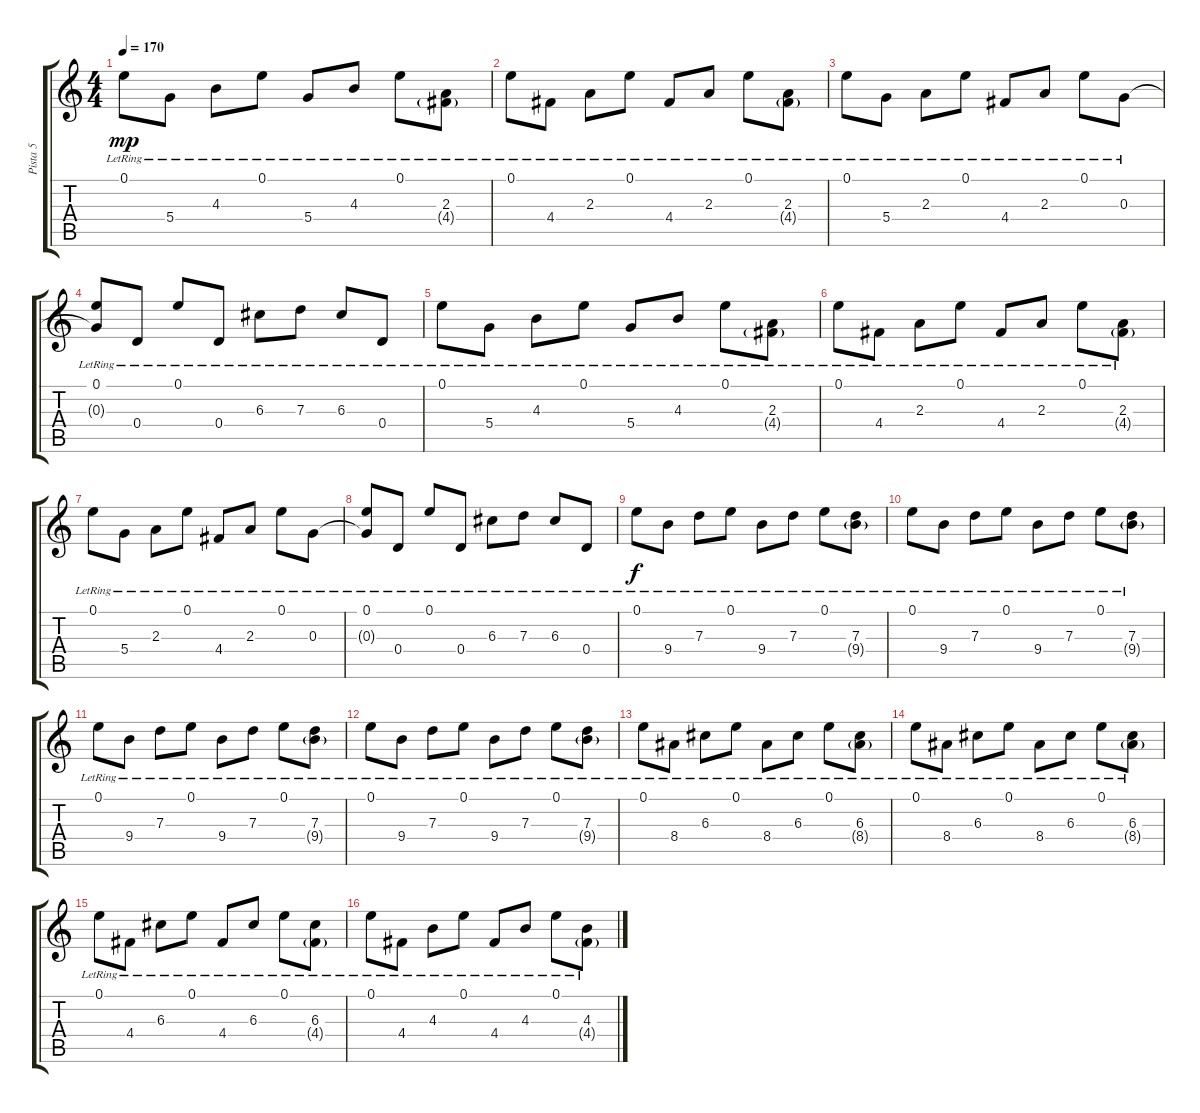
\track ("Pista 5" "Pista 5") {instrument acousticguitarsteel}
\staff {score tabs}
\tuning (E4 B3 G3 D3 A2 D2) {hide}
\ts (4 4)
\tempo 170
\clef g2
\ks c
0.1{lr}.8{dy mp} 5.4{lr}.8 4.3{lr}.8 0.1{lr}.8 5.4{lr}.8 4.3{lr}.8 0.1{lr}.8 (2.3{lr} 4.4{g lr}).8 |
0.1{lr}.8 4.4{lr}.8 2.3{lr}.8 0.1{lr}.8 4.4{lr}.8 2.3{lr}.8 0.1{lr}.8 (2.3{lr} 4.4{g lr}).8 |
0.1{lr}.8 5.4{lr}.8 2.3{lr}.8 0.1{lr}.8 4.4{lr}.8 2.3{lr}.8 0.1{lr}.8 0.3{lr}.8 |
(0.1{lr} 0.3{t}).8 0.4{lr}.8 0.1{lr}.8 0.4{lr}.8 6.3{lr}.8 7.3{lr}.8 6.3{lr}.8 0.4{lr}.8 |
0.1{lr}.8 5.4{lr}.8 4.3{lr}.8 0.1{lr}.8 5.4{lr}.8 4.3{lr}.8 0.1{lr}.8 (2.3{lr} 4.4{g lr}).8 |
0.1{lr}.8 4.4{lr}.8 2.3{lr}.8 0.1{lr}.8 4.4{lr}.8 2.3{lr}.8 0.1{lr}.8 (2.3{lr} 4.4{g lr}).8 |
0.1{lr}.8 5.4{lr}.8 2.3{lr}.8 0.1{lr}.8 4.4{lr}.8 2.3{lr}.8 0.1{lr}.8 0.3{lr}.8 |
(0.1{lr} 0.3{t}).8 0.4{lr}.8 0.1{lr}.8 0.4{lr}.8 6.3{lr}.8 7.3{lr}.8 6.3{lr}.8 0.4{lr}.8 |
0.1{lr}.8{dy f} 9.4{lr}.8 7.3{lr}.8 0.1{lr}.8 9.4{lr}.8 7.3{lr}.8 0.1{lr}.8 (7.3{lr} 9.4{g lr}).8 |
0.1{lr}.8 9.4{lr}.8 7.3{lr}.8 0.1{lr}.8 9.4{lr}.8 7.3{lr}.8 0.1{lr}.8 (7.3{lr} 9.4{g lr}).8 |
0.1{lr}.8 9.4{lr}.8 7.3{lr}.8 0.1{lr}.8 9.4{lr}.8 7.3{lr}.8 0.1{lr}.8 (7.3{lr} 9.4{g lr}).8 |
0.1{lr}.8 9.4{lr}.8 7.3{lr}.8 0.1{lr}.8 9.4{lr}.8 7.3{lr}.8 0.1{lr}.8 (7.3{lr} 9.4{g lr}).8 |
0.1{lr}.8 8.4{lr}.8 6.3{lr}.8 0.1{lr}.8 8.4{lr}.8 6.3{lr}.8 0.1{lr}.8 (6.3{lr} 8.4{g lr}).8 |
0.1{lr}.8 8.4{lr}.8 6.3{lr}.8 0.1{lr}.8 8.4{lr}.8 6.3{lr}.8 0.1{lr}.8 (6.3{lr} 8.4{g lr}).8 |
0.1{lr}.8 4.4{lr}.8 6.3{lr}.8 0.1{lr}.8 4.4{lr}.8 6.3{lr}.8 0.1{lr}.8 (6.3{lr} 4.4{g lr}).8 |
0.1{lr}.8 4.4{lr}.8 4.3{lr}.8 0.1{lr}.8 4.4{lr}.8 4.3{lr}.8 0.1{lr}.8 (4.3{lr} 4.4{g lr}).8
